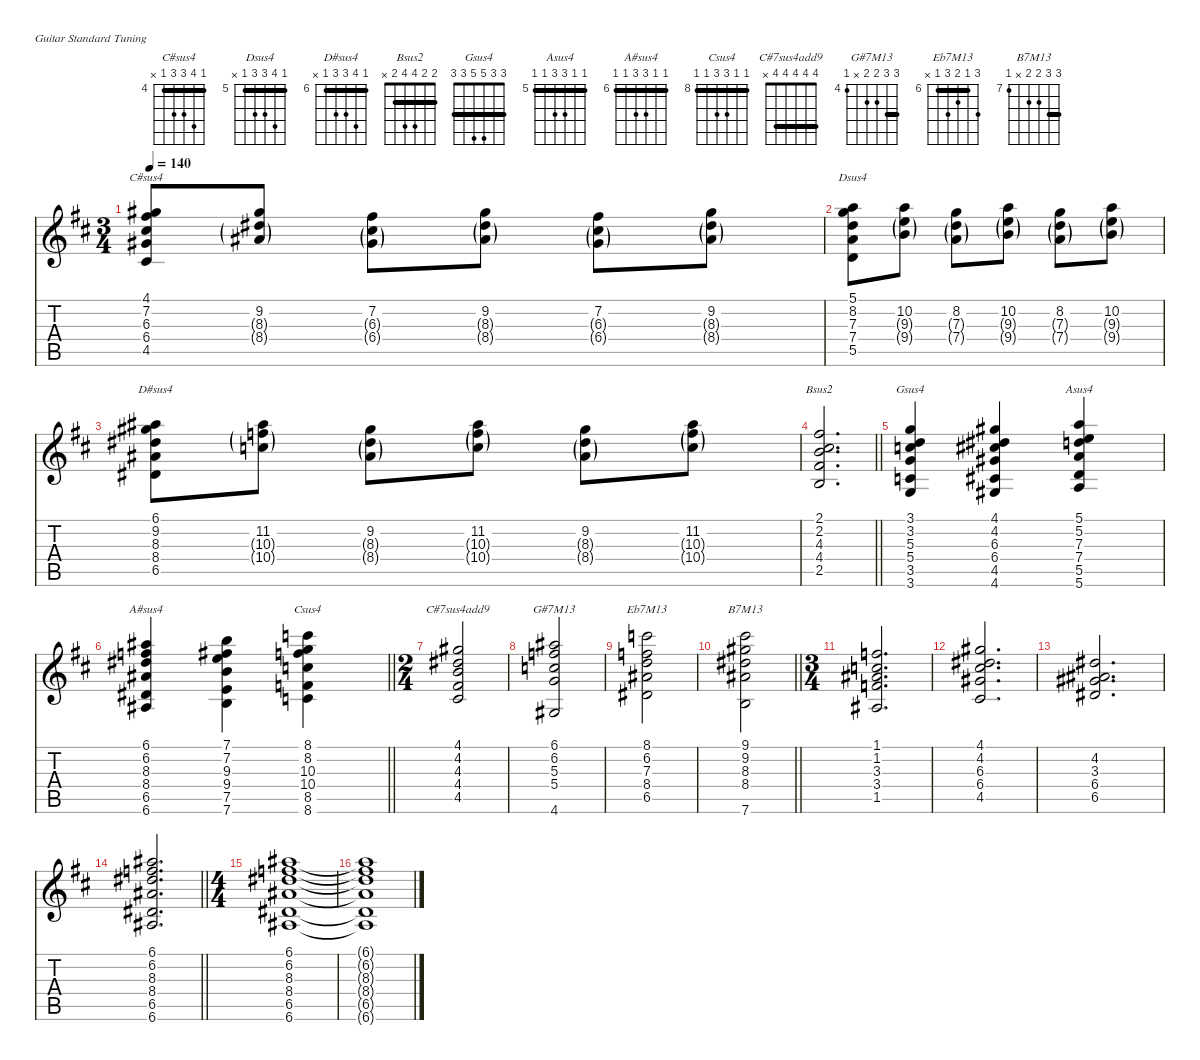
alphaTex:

\defaultSystemsLayout 4
\hideDynamics
\bracketExtendMode nobrackets
\singleTrackTrackNamePolicy hidden
\multiTrackTrackNamePolicy hidden
\otherSystemsTrackNameOrientation horizontal
\track ("Guitar 2" "guit.") {defaultSystemsLayout 8 instrument electricguitarclean}
\staff {score tabs}
\tuning (E4 B3 G3 D3 A2 E2)
\chord ("C#sus4" 4 7 6 6 4 x) {firstfret 4 barre 4}
\chord ("Dsus4" 5 8 7 7 5 x) {firstfret 5 barre 5}
\chord ("D#sus4" 6 9 8 8 6 x) {firstfret 6 barre 6}
\chord ("Bsus2" 2 2 4 4 2 x) {barre (2 2)}
\chord ("Gsus4" 3 3 5 5 3 3) {barre (3 3 3)}
\chord ("Asus4" 5 5 7 7 5 5) {firstfret 5 barre (5 5 5)}
\chord ("A#sus4" 6 6 8 8 6 6) {firstfret 6 barre (6 6 6)}
\chord ("Csus4" 8 8 10 10 8 8) {firstfret 8 barre (8 8 8)}
\chord ("C#7sus4add9" 4 4 4 4 4 x) {barre (4 4 4 4)}
\chord ("G#7M13" 6 6 5 5 x 4) {firstfret 4 barre 6}
\chord ("Eb7M13" 8 6 7 8 6 x) {firstfret 6 barre 6}
\chord ("B7M13" 9 9 8 8 x 7) {firstfret 7 barre 9}
\ts (3 4)
\tempo 140
\clef g2
\ks d
(4.1{acc #} 7.2{acc #} 6.3{acc #} 6.4{acc #} 4.5{acc #}).8{ch "C#sus4" dy f beam Up} (9.2{acc #} 8.3{g acc #} 8.4{g acc #}).8{beam Up} (7.2{acc #} 6.3{g acc #} 6.4{g acc #}).8{beam Down} (9.2{acc #} 8.3{g acc #} 8.4{g acc #}).8{beam Down} (7.2{acc #} 6.3{g acc #} 6.4{g acc #}).8{beam Down} (9.2{acc #} 8.3{g acc #} 8.4{g acc #}).8{beam Down} |
(5.1{acc forcenatural} 8.2{acc forcenatural} 7.3{acc forcenatural} 7.4{acc forcenatural} 5.5{acc forcenatural}).8{ch "Dsus4" beam Down} (10.2{acc forcenatural} 9.3{g acc forcenatural} 9.4{g acc forcenatural}).8{beam Down} (8.2{acc forcenatural} 7.3{g acc forcenatural} 7.4{g acc forcenatural}).8{beam Down} (10.2{acc forcenatural} 9.3{g acc forcenatural} 9.4{g acc forcenatural}).8{beam Down} (8.2{acc forcenatural} 7.3{g acc forcenatural} 7.4{g acc forcenatural}).8{beam Down} (10.2{acc forcenatural} 9.3{g acc forcenatural} 9.4{g acc forcenatural}).8{beam Down} |
(6.1{acc #} 9.2{acc #} 8.3{acc #} 8.4{acc #} 6.5{acc #}).8{ch "D#sus4" beam Down} (11.2{acc #} 10.3{g acc forcenatural} 10.4{g acc forcenatural}).8{beam Down} (9.2{acc #} 8.3{g acc #} 8.4{g acc #}).8{beam Down} (11.2{acc #} 10.3{g acc forcenatural} 10.4{g acc forcenatural}).8{beam Down} (9.2{acc #} 8.3{g acc #} 8.4{g acc #}).8{beam Down} (11.2{acc #} 10.3{g acc forcenatural} 10.4{g acc forcenatural}).8{beam Down} |
\barLineRight lightlight
(2.1{acc #} 2.2{acc #} 4.3{acc forcenatural} 4.4{acc #} 2.5{acc forcenatural}).2{d ch "Bsus2" beam Up} |
(3.1{acc forcenatural} 3.2{acc forcenatural} 5.3{acc forcenatural} 5.4{acc forcenatural} 3.5{acc forcenatural} 3.6{acc forcenatural}).4{ch "Gsus4" beam Up} (4.1{acc #} 4.2{acc #} 6.3{acc #} 6.4{acc #} 4.5{acc #} 4.6{acc #}).4{beam Up} (5.1{acc forcenatural} 5.2{acc forcenatural} 7.3{acc forcenatural} 7.4{acc forcenatural} 5.5{acc forcenatural} 5.6{acc forcenatural}).4{ch "Asus4" beam Up} |
\barLineRight lightlight
(6.1{acc #} 6.2{acc forcenatural} 8.3{acc #} 8.4{acc #} 6.5{acc #} 6.6{acc #}).4{ch "A#sus4" beam Up} (7.1{acc forcenatural} 7.2{acc #} 9.3{acc forcenatural} 9.4{acc forcenatural} 7.5{acc forcenatural} 7.6{acc forcenatural}).4{beam Down} (8.1{acc forcenatural} 8.2{acc forcenatural} 10.3{acc forcenatural} 10.4{acc forcenatural} 8.5{acc forcenatural} 8.6{acc forcenatural}).4{ch "Csus4" beam Down} |
\ts (2 4)
(4.1{acc #} 4.2{acc #} 4.3{acc forcenatural} 4.4{acc #} 4.5{acc #}).2{ch "C#7sus4add9" beam Up} |
(6.1{acc #} 6.2{acc forcenatural} 5.3{acc forcenatural} 5.4{acc forcenatural} 4.6{acc #}).2{ch "G#7M13" beam Up} |
(8.1{acc forcenatural} 6.2{acc forcenatural} 7.3{acc forcenatural} 8.4{acc #} 6.5{acc #}).2{ch "Eb7M13" beam Down} |
\barLineRight lightlight
(9.1{acc #} 9.2{acc #} 8.3{acc #} 8.4{acc #} 7.6{acc forcenatural}).2{ch "B7M13" beam Down} |
\ts (3 4)
(1.1{acc forcenatural} 1.2{acc forcenatural} 3.3{acc #} 3.4{acc forcenatural} 1.5{acc #}).2{d beam Up} |
(4.1{acc #} 4.2{acc #} 6.3{acc #} 6.4{acc #} 4.5{acc #}).2{d beam Up} |
(4.2{acc #} 3.3{acc #} 6.4{acc #} 6.5{acc #}).2{d beam Up} |
\barLineRight lightlight
(6.1{acc #} 6.2{acc forcenatural} 8.3{acc #} 8.4{acc #} 6.5{acc #} 6.6{acc #}).2{d beam Up} |
\ts (4 4)
(6.1{acc #} 6.2{acc forcenatural} 8.3{acc #} 8.4{acc #} 6.5{acc #} 6.6{acc #}).1{beam Up} |
(6.1{t acc #} 6.2{t acc forcenatural} 8.3{t acc #} 8.4{t acc #} 6.5{t acc #} 6.6{t acc #}).1{beam Up}
